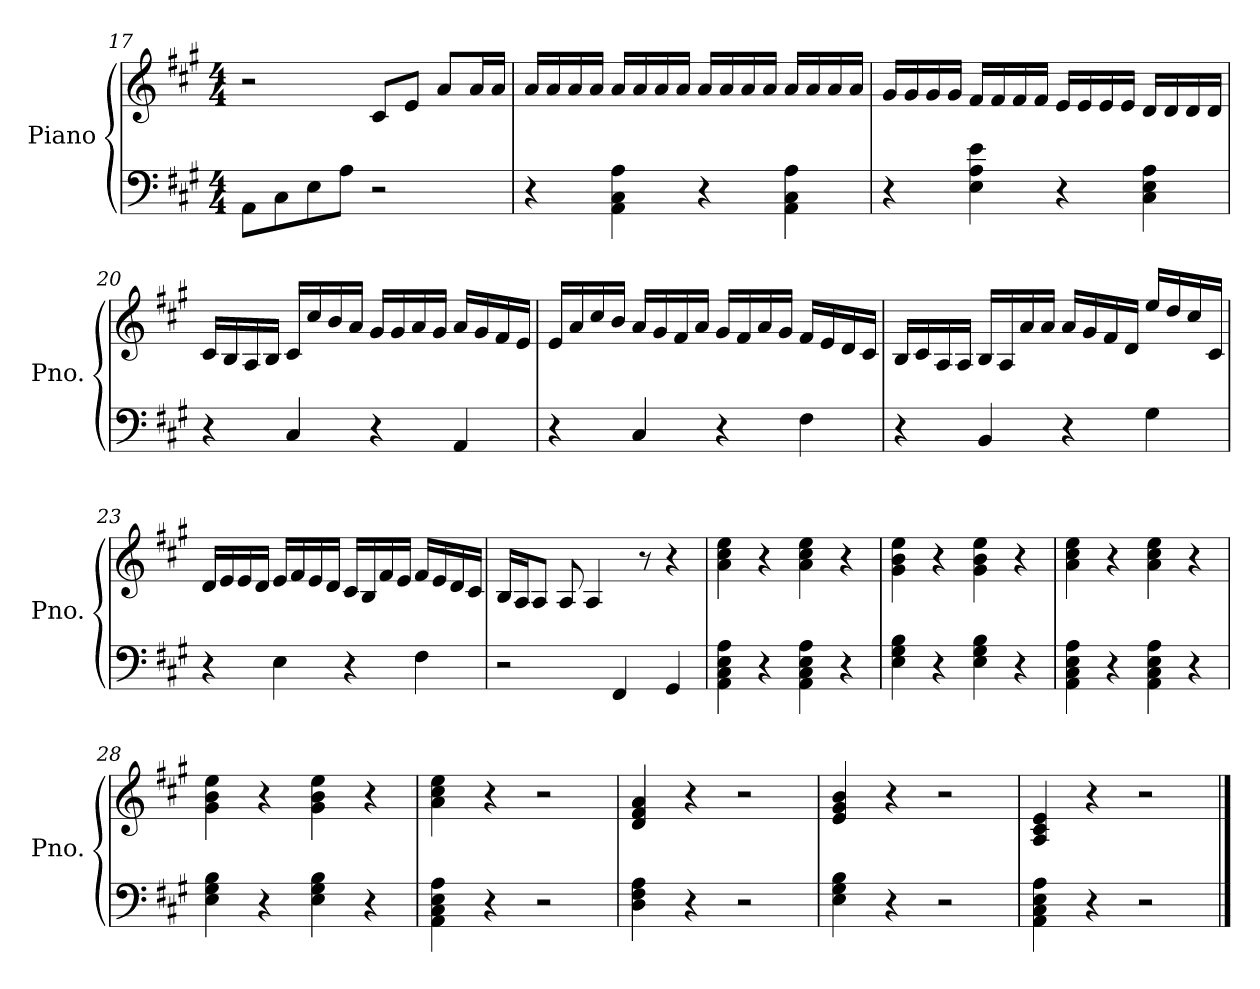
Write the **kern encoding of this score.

**kern	**kern
*part1	*part1
*staff2	*staff1
*I"Piano	*
*I'Pno.	*
*clefF4	*clefG2
*k[f#c#g#]	*k[f#c#g#]
*M4/4	*M4/4
=17	=17
8AA\L	2r
8C#\	.
8E\	.
8A\J	.
2r	8c#/L
.	8e/J
.	8a/L
.	16a/L
.	16a/JJ
!!LO:PB:g=z
=18	=18
4r	16a/LL
.	16a/
.	16a/
.	16a/JJ
4AA\ 4C#\ 4A\	16a/LL
.	16a/
.	16a/
.	16a/JJ
4r	16a/LL
.	16a/
.	16a/
.	16a/JJ
4AA\ 4C#\ 4A\	16a/LL
.	16a/
.	16a/
.	16a/JJ
=19	=19
4r	16g#/LL
.	16g#/
.	16g#/
.	16g#/JJ
4E\ 4A\ 4e\	16f#/LL
.	16f#/
.	16f#/
.	16f#/JJ
4r	16e/LL
.	16e/
.	16e/
.	16e/JJ
4C#\ 4E\ 4A\	16d/LL
.	16d/
.	16d/
.	16d/JJ
!!LO:LB:g=z
=20	=20
4r	16c#/LL
.	16B/
.	16A/
.	16B/JJ
4C#/	16c#/LL
.	16cc#/
.	16b/
.	16a/JJ
4r	16g#/LL
.	16g#/
.	16a/
.	16g#/JJ
4AA/	16a/LL
.	16g#/
.	16f#/
.	16e/JJ
=21	=21
4r	16e/LL
.	16a/
.	16cc#/
.	16b/JJ
4C#/	16a/LL
.	16g#/
.	16f#/
.	16a/JJ
4r	16g#/LL
.	16f#/
.	16a/
.	16g#/JJ
4F#\	16f#/LL
.	16e/
.	16d/
.	16c#/JJ
!!LO:LB:g=z
=22	=22
4r	16B/LL
.	16c#/
.	16A/
.	16A/JJ
4BB/	16B/LL
.	16A/
.	16a/
.	16a/JJ
4r	16a/LL
.	16g#/
.	16f#/
.	16d/JJ
4G#\	16ee/LL
.	16dd/
.	16cc#/
.	16c#/JJ
=23	=23
4r	16d/LL
.	16e/
.	16e/
.	16d/JJ
4E\	16e/LL
.	16f#/
.	16e/
.	16d/JJ
4r	16c#/LL
.	16B/
.	16f#/
.	16e/JJ
4F#\	16f#/LL
.	16e/
.	16d/
.	16c#/JJ
=24	=24
2r	16B/LL
.	16A/J
.	8A/J
.	8A/
.	4A/
4FF#/	.
.	8r
4GG#/	4r
!!LO:LB:g=z
=25	=25
4AA\ 4C#\ 4E\ 4A\	4a\ 4cc#\ 4ee\
4r	4r
4AA\ 4C#\ 4E\ 4A\	4a\ 4cc#\ 4ee\
4r	4r
=26	=26
4E\ 4G#\ 4B\	4g#\ 4b\ 4ee\
4r	4r
4E\ 4G#\ 4B\	4g#\ 4b\ 4ee\
4r	4r
=27	=27
4AA\ 4C#\ 4E\ 4A\	4a\ 4cc#\ 4ee\
4r	4r
4AA\ 4C#\ 4E\ 4A\	4a\ 4cc#\ 4ee\
4r	4r
=28	=28
4E\ 4G#\ 4B\	4g#\ 4b\ 4ee\
4r	4r
4E\ 4G#\ 4B\	4g#\ 4b\ 4ee\
4r	4r
=29	=29
4AA\ 4C#\ 4E\ 4A\	4a\ 4cc#\ 4ee\
4r	4r
2r	2r
=30	=30
4D\ 4F#\ 4A\	4d/ 4f#/ 4a/
4r	4r
2r	2r
=31	=31
4E\ 4G#\ 4B\	4e/ 4g#/ 4b/
4r	4r
2r	2r
=32	=32
4AA\ 4C#\ 4E\ 4A\	4A/ 4c#/ 4e/
4r	4r
2r	2r
==	==
*-	*-
